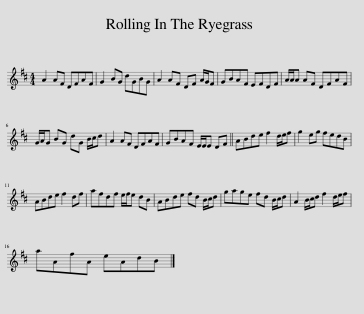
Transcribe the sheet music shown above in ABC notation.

X:1
L:1/8
M:4/4
I:linebreak $
K:D
V:1 treble
V:1
 A2 AF DFAF | G2 BG dGBG | A2 AF DF A/G/F | GBAF EFDF | A/A/A AF DFAF |$ %5
 G/A/G BG dG B/c/d | A2 AF DFAF | GBAF E/E/E DF || ABde f2 d/e/f | g2 eg fedB |$ %10
 ABde f2 df | afdf e/f/e dB | ABde fd B/c/d | gage fd B/c/d | A2 B/c/d f2 d/e/f |$ %15
 aAfA eAdB |] %16
